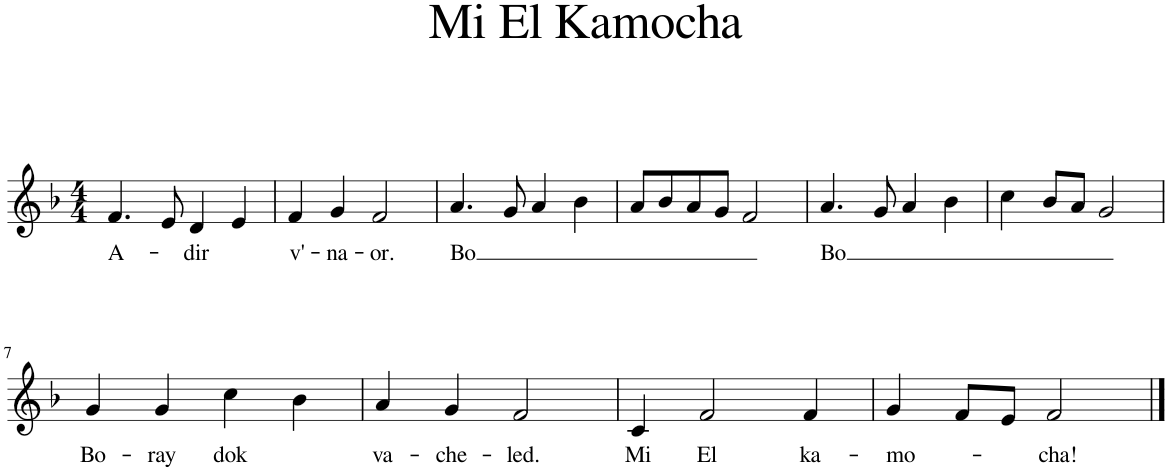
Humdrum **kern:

**kern	**text
*part1	*part1
*staff1	*staff1
*I"Bb Trumpet	*
*I'Bb Tpt.	*
*clefG2	*
*Trd1c2	*
*k[b-]	*
*M4/4	*
=1	=1
!	!LO:LY:b
4.f/	A-
8e/	.
!	!LO:LY:b
4d/	-dir
4e/	.
=2	=2
!	!LO:LY:b
4f/	v'-
!	!LO:LY:b
4g/	-na-
!	!LO:LY:b
2f/	-or.
=3	=3
!	!LO:LY:b
4.a/	Bo
8g/	.
4a/	.
4b-\	.
=4	=4
8a/L	.
8b-/	.
8a/	.
8g/J	.
2f/	.
=5	=5
!	!LO:LY:b
4.a/	Bo
8g/	.
4a/	.
4b-\	.
=6	=6
4cc\	.
8b-/L	.
8a/J	.
2g/	.
!!LO:LB:g=z
=7	=7
!	!LO:LY:b
4g/	Bo-
!	!LO:LY:b
4g/	-ray
!	!LO:LY:b
4cc\	dok
4b-\	.
=8	=8
!	!LO:LY:b
4a/	va-
!	!LO:LY:b
4g/	-che-
!	!LO:LY:b
2f/	-led.
=9	=9
!	!LO:LY:b
4c/	Mi
!	!LO:LY:b
2f/	El
!	!LO:LY:b
4f/	ka-
=10	=10
!	!LO:LY:b
4g/	-mo-
8f/L	.
8e/J	.
!	!LO:LY:b
2f/	-cha!
==	==
*-	*-
